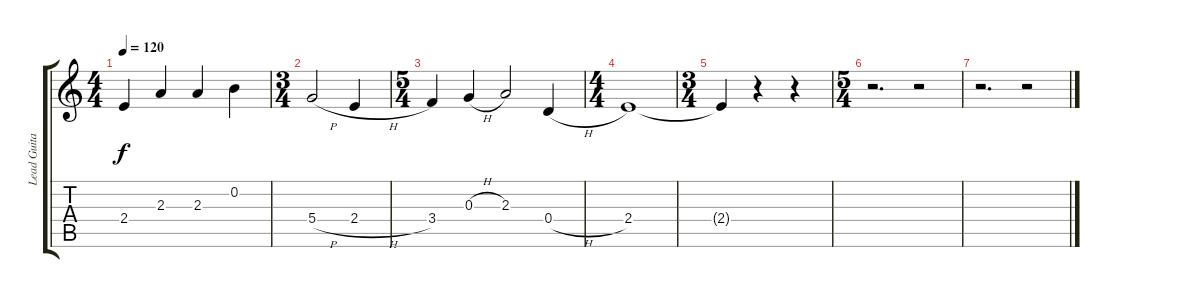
\track ("Lead Guitar" "Lead Guita") {instrument acousticguitarnylon}
\staff {score tabs}
\tuning (E4 B3 G3 D3 A2 E2) {hide}
\ts (4 4)
\tempo 120
\clef g2
\ks c
2.4.4{dy f} 2.3.4 2.3.4 0.2.4 |
\ts (3 4)
5.4{h}.2 2.4{h}.4 |
\ts (5 4)
3.4.4 0.3{h}.4 2.3.2 0.4{h}.4 |
\ts (4 4)
2.4.1 |
\ts (3 4)
2.4{t}.4 r.4 r.4 |
\ts (5 4)
r.2{d} r.2 |
r.2{d} r.2
